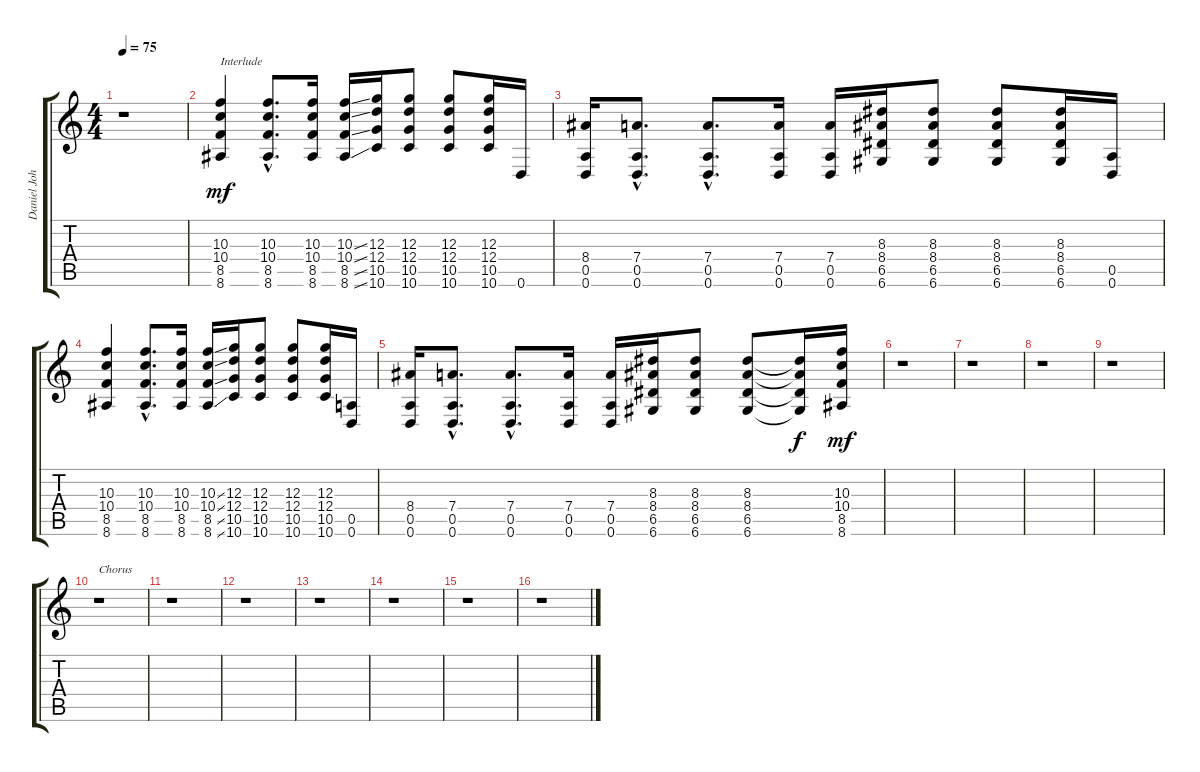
\track ("Daniel Johns (Gtr1)" "Daniel Joh") {instrument distortionguitar}
\staff {score tabs}
\tuning (E4 B3 G3 D3 A2 D2) {hide}
\ts (4 4)
\tempo 75
\clef g2
\ks c
r.1{dy mf} |
(10.3 10.4 8.5 8.6).4{txt "Interlude"} (10.3{hac} 10.4{hac} 8.5{hac} 8.6{hac}).8{d} (10.3 10.4 8.5 8.6).16 (10.3{ss} 10.4{ss} 8.5{ss} 8.6{ss}).16 (12.3 12.4 10.5 10.6).16 (12.3 12.4 10.5 10.6).8 (12.3 12.4 10.5 10.6).8 (12.3 12.4 10.5 10.6).16 0.6.16 |
(8.4 0.5 0.6).16 (7.4{hac} 0.5{hac} 0.6{hac}).8{d} (7.4{hac} 0.5{hac} 0.6{hac}).8{d} (7.4 0.5 0.6).16 (7.4 0.5 0.6).16 (8.3 8.4 6.5 6.6).16 (8.3 8.4 6.5 6.6).8 (8.3 8.4 6.5 6.6).8 (8.3 8.4 6.5 6.6).16 (0.5 0.6).16 |
(10.3 10.4 8.5 8.6).4 (10.3{hac} 10.4{hac} 8.5{hac} 8.6{hac}).8{d} (10.3 10.4 8.5 8.6).16 (10.3{ss} 10.4{ss} 8.5{ss} 8.6{ss}).16 (12.3 12.4 10.5 10.6).16 (12.3 12.4 10.5 10.6).8 (12.3 12.4 10.5 10.6).8 (12.3 12.4 10.5 10.6).16 (0.5 0.6).16 |
(8.4 0.5 0.6).16 (7.4{hac} 0.5{hac} 0.6{hac}).8{d} (7.4{hac} 0.5{hac} 0.6{hac}).8{d} (7.4 0.5 0.6).16 (7.4 0.5 0.6).16 (8.3 8.4 6.5 6.6).16 (8.3 8.4 6.5 6.6).8 (8.3 8.4 6.5 6.6).8 (8.3{t} 8.4{t} 6.5{t} 6.6{t}).16{dy f} (10.3 10.4 8.5 8.6).16{dy mf} |
r.1 |
r.1 |
r.1 |
r.1 |
r.1{txt "Chorus"} |
r.1 |
r.1 |
r.1 |
r.1 |
r.1 |
r.1
